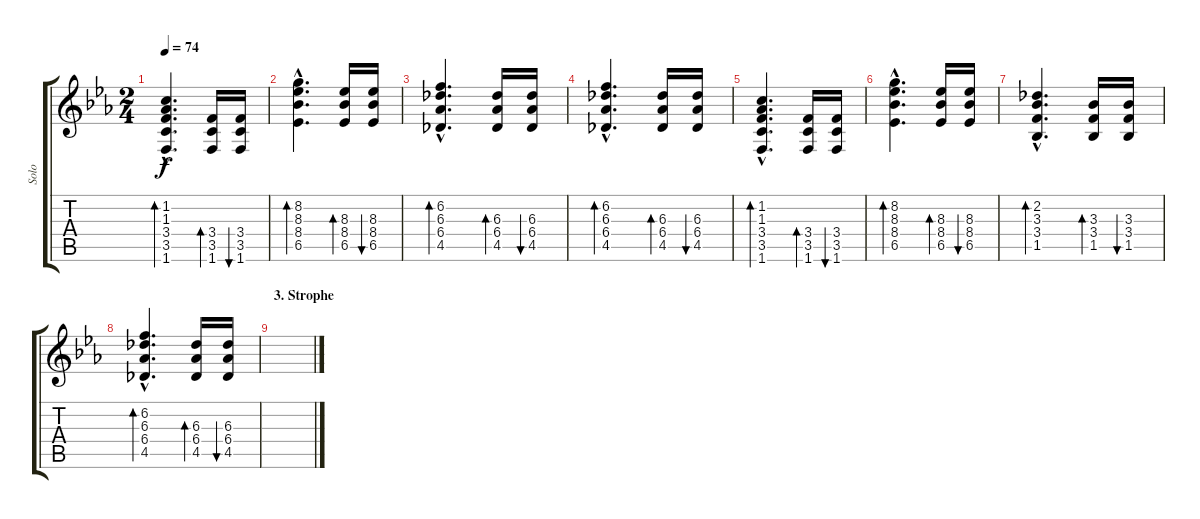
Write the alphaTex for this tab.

\track ("Solo" "Solo") {instrument overdrivenguitar}
\staff {score tabs}
\tuning (E4 B3 G3 D3 A2 E2) {hide}
\ts (2 4)
\tempo 74
\clef g2
\ks eb
(1.2{hac} 1.3{hac} 3.4{hac} 3.5{hac} 1.6{hac}).4{d bd 60 dy f} (3.4 3.5 1.6).16{bd 60} (3.4 3.5 1.6).16{bu 60} |
(8.2{hac} 8.3{hac} 8.4{hac} 6.5{hac}).4{d bd 60} (8.3 8.4 6.5).16{bd 60} (8.3 8.4 6.5).16{bu 60} |
(6.2{hac} 6.3{hac} 6.4{hac} 4.5{hac}).4{d bd 60} (6.3 6.4 4.5).16{bd 60} (6.3 6.4 4.5).16{bu 60} |
(6.2{hac} 6.3{hac} 6.4{hac} 4.5{hac}).4{d bd 60} (6.3 6.4 4.5).16{bd 60} (6.3 6.4 4.5).16{bu 60} |
(1.2{hac} 1.3{hac} 3.4{hac} 3.5{hac} 1.6{hac}).4{d bd 60} (3.4 3.5 1.6).16{bd 60} (3.4 3.5 1.6).16{bu 60} |
(8.2{hac} 8.3{hac} 8.4{hac} 6.5{hac}).4{d bd 60} (8.3 8.4 6.5).16{bd 60} (8.3 8.4 6.5).16{bu 60} |
(2.2{hac} 3.3{hac} 3.4{hac} 1.5{hac}).4{d bd 60} (3.3 3.4 1.5).16{bd 60} (3.3 3.4 1.5).16{bu 60} |
(6.2{hac} 6.3{hac} 6.4{hac} 4.5{hac}).4{d bd 60} (6.3 6.4 4.5).16{bd 60} (6.3 6.4 4.5).16{bu 60} |
\section ("" "3. Strophe")
